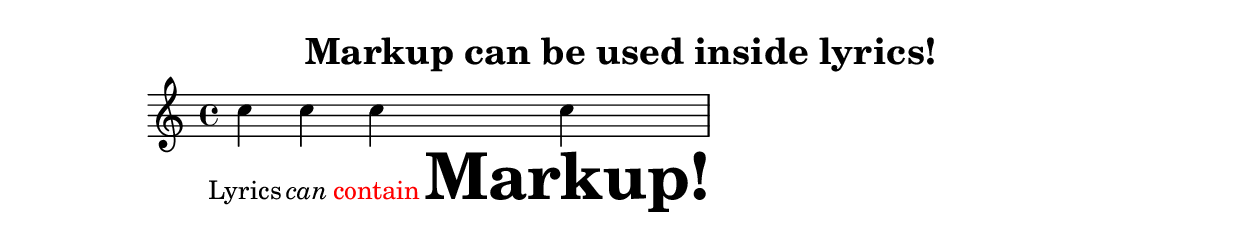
%% Do not edit this file; it is auto-generated from LSR http://lsr.dsi.unimi.it
%% This file is in the public domain.
\version "2.11.38"

\header {
  lsrtags = "text, vocal-music"
 texidoc = "
To format single lyrics syllables, you can simply use \\markup @{ ....
@} on these lyrics!
" }
% begin verbatim
% Tip taken from http://lists.gnu.org/archive/html/lilypond-user/2007-12/msg00215.html
\header {
  title = "Markup can be used inside lyrics!" 
}

melody = \relative c'' { c4 c c c  }
lyr = \lyricmode { 
  Lyrics \markup { \italic can } \markup {\with-color #red contain } 
  \markup {\fontsize #8 \bold "Markup!" } 
}

\context Staff << 
  \context Voice = "mel" << \melody >>
  \context Lyrics \lyricsto "mel" \lyr
>>

